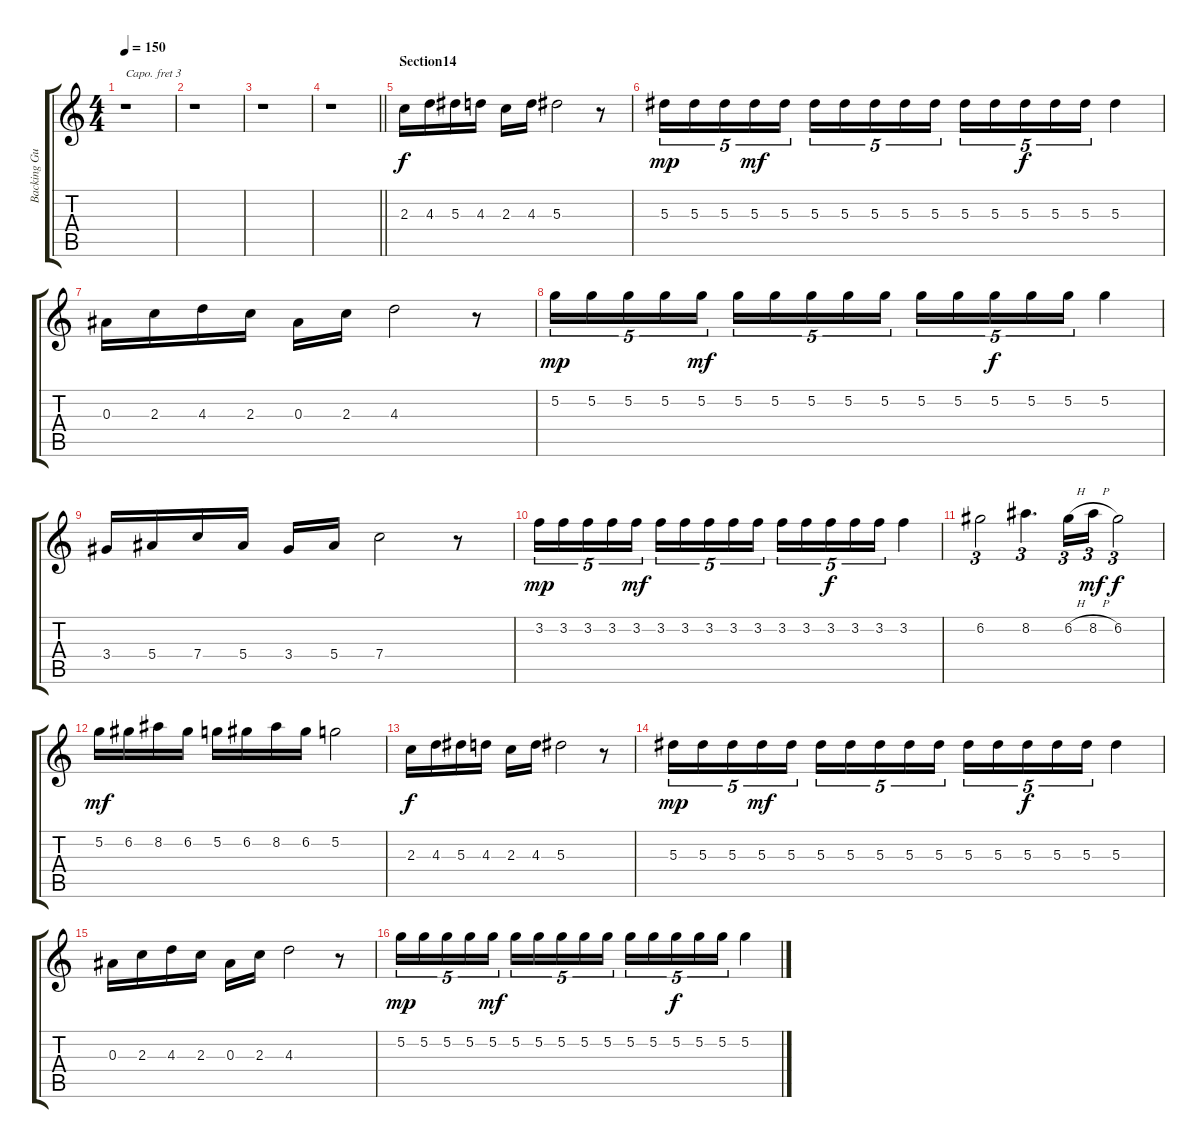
\track ("Backing Guitar" "Backing Gu") {instrument acousticguitarnylon}
\staff {score tabs}
\capo 3
\tuning (E4 B3 G3 D3 A2 E2) {hide}
\ts (4 4)
\tempo 150
\clef g2
\ks c
r.1{dy f} |
r.1 |
r.1 |
\barLineRight lightlight
r.1 |
\section ("" "Section14")
2.3.16 4.3.16 5.3.16 4.3.16 2.3.16 4.3.16 5.3.2 r.8 |
5.3.16{tu (5 4) dy mp} 5.3.16{tu (5 4)} 5.3.16{tu (5 4)} 5.3.16{tu (5 4) dy mf} 5.3.16{tu (5 4)} 5.3.16{tu (5 4)} 5.3.16{tu (5 4)} 5.3.16{tu (5 4)} 5.3.16{tu (5 4)} 5.3.16{tu (5 4)} 5.3.16{tu (5 4)} 5.3.16{tu (5 4)} 5.3.16{tu (5 4) dy f} 5.3.16{tu (5 4)} 5.3.16{tu (5 4)} 5.3.4 |
0.3.16 2.3.16 4.3.16 2.3.16 0.3.16 2.3.16 4.3.2 r.8 |
5.2.16{tu (5 4) dy mp} 5.2.16{tu (5 4)} 5.2.16{tu (5 4)} 5.2.16{tu (5 4)} 5.2.16{tu (5 4) dy mf} 5.2.16{tu (5 4)} 5.2.16{tu (5 4)} 5.2.16{tu (5 4)} 5.2.16{tu (5 4)} 5.2.16{tu (5 4)} 5.2.16{tu (5 4)} 5.2.16{tu (5 4)} 5.2.16{tu (5 4) dy f} 5.2.16{tu (5 4)} 5.2.16{tu (5 4)} 5.2.4 |
3.4.16 5.4.16 7.4.16 5.4.16 3.4.16 5.4.16 7.4.2 r.8 |
3.2.16{tu (5 4) dy mp} 3.2.16{tu (5 4)} 3.2.16{tu (5 4)} 3.2.16{tu (5 4)} 3.2.16{tu (5 4) dy mf} 3.2.16{tu (5 4)} 3.2.16{tu (5 4)} 3.2.16{tu (5 4)} 3.2.16{tu (5 4)} 3.2.16{tu (5 4)} 3.2.16{tu (5 4)} 3.2.16{tu (5 4)} 3.2.16{tu (5 4) dy f} 3.2.16{tu (5 4)} 3.2.16{tu (5 4)} 3.2.4 |
6.2.2{tu (3 2)} 8.2.4{d tu (3 2)} 6.2{h}.16{tu (3 2)} 8.2{h}.16{tu (3 2) dy mf} 6.2.2{tu (3 2) dy f} |
5.2.16{dy mf} 6.2.16 8.2.16 6.2.16 5.2.16 6.2.16 8.2.16 6.2.16 5.2.2 |
2.3.16{dy f} 4.3.16 5.3.16 4.3.16 2.3.16 4.3.16 5.3.2 r.8 |
5.3.16{tu (5 4) dy mp} 5.3.16{tu (5 4)} 5.3.16{tu (5 4)} 5.3.16{tu (5 4) dy mf} 5.3.16{tu (5 4)} 5.3.16{tu (5 4)} 5.3.16{tu (5 4)} 5.3.16{tu (5 4)} 5.3.16{tu (5 4)} 5.3.16{tu (5 4)} 5.3.16{tu (5 4)} 5.3.16{tu (5 4)} 5.3.16{tu (5 4) dy f} 5.3.16{tu (5 4)} 5.3.16{tu (5 4)} 5.3.4 |
0.3.16 2.3.16 4.3.16 2.3.16 0.3.16 2.3.16 4.3.2 r.8 |
5.2.16{tu (5 4) dy mp} 5.2.16{tu (5 4)} 5.2.16{tu (5 4)} 5.2.16{tu (5 4)} 5.2.16{tu (5 4) dy mf} 5.2.16{tu (5 4)} 5.2.16{tu (5 4)} 5.2.16{tu (5 4)} 5.2.16{tu (5 4)} 5.2.16{tu (5 4)} 5.2.16{tu (5 4)} 5.2.16{tu (5 4)} 5.2.16{tu (5 4) dy f} 5.2.16{tu (5 4)} 5.2.16{tu (5 4)} 5.2.4
